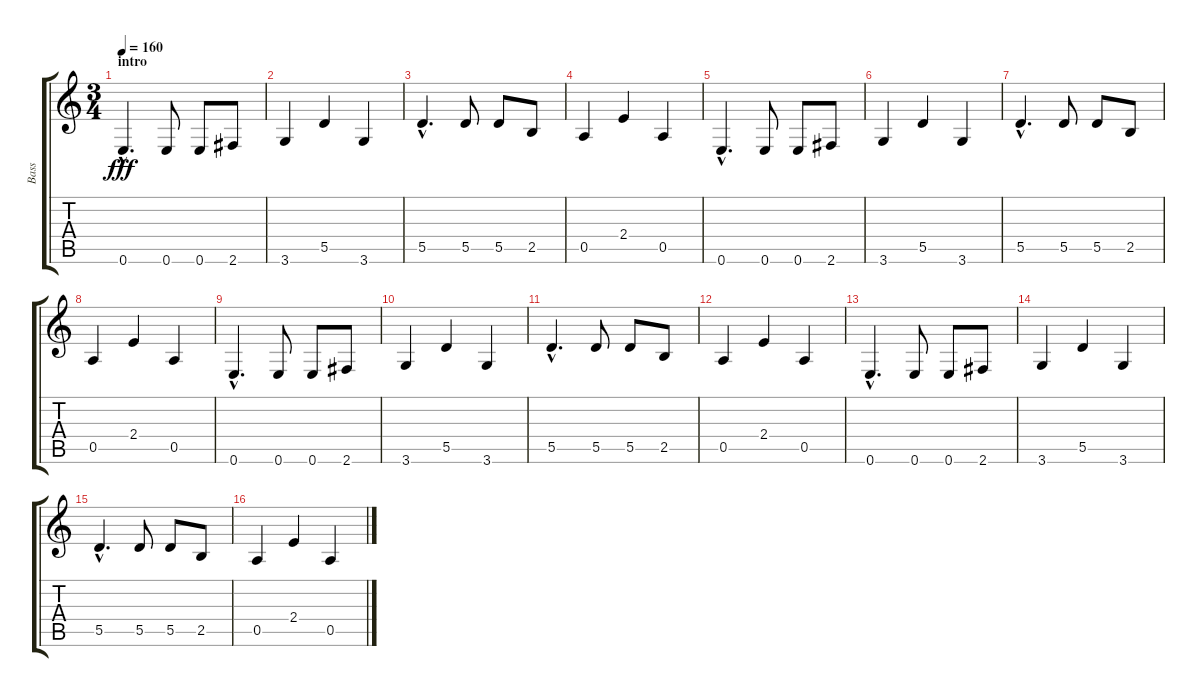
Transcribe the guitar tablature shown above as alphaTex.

\track ("Bass" "Bass") {instrument electricbassfinger}
\staff {score tabs}
\tuning (E4 B3 G3 D3 A2 E2) {hide}
\ts (3 4)
\section ("" "intro")
\tempo 160
\tempo 120
\tempo 160
\clef g2
\ks c
0.6{hac}.4{d dy fff instrument electricbassfinger} 0.6.8 0.6.8 2.6.8 |
3.6.4 5.5.4 3.6.4 |
5.5{hac}.4{d} 5.5.8 5.5.8 2.5.8 |
0.5.4 2.4.4 0.5.4 |
0.6{hac}.4{d} 0.6.8 0.6.8 2.6.8 |
3.6.4 5.5.4 3.6.4 |
5.5{hac}.4{d} 5.5.8 5.5.8 2.5.8 |
0.5.4 2.4.4 0.5.4 |
0.6{hac}.4{d} 0.6.8 0.6.8 2.6.8 |
3.6.4 5.5.4 3.6.4 |
5.5{hac}.4{d} 5.5.8 5.5.8 2.5.8 |
0.5.4 2.4.4 0.5.4 |
0.6{hac}.4{d} 0.6.8 0.6.8 2.6.8 |
3.6.4 5.5.4 3.6.4 |
5.5{hac}.4{d} 5.5.8 5.5.8 2.5.8 |
0.5.4 2.4.4 0.5.4
